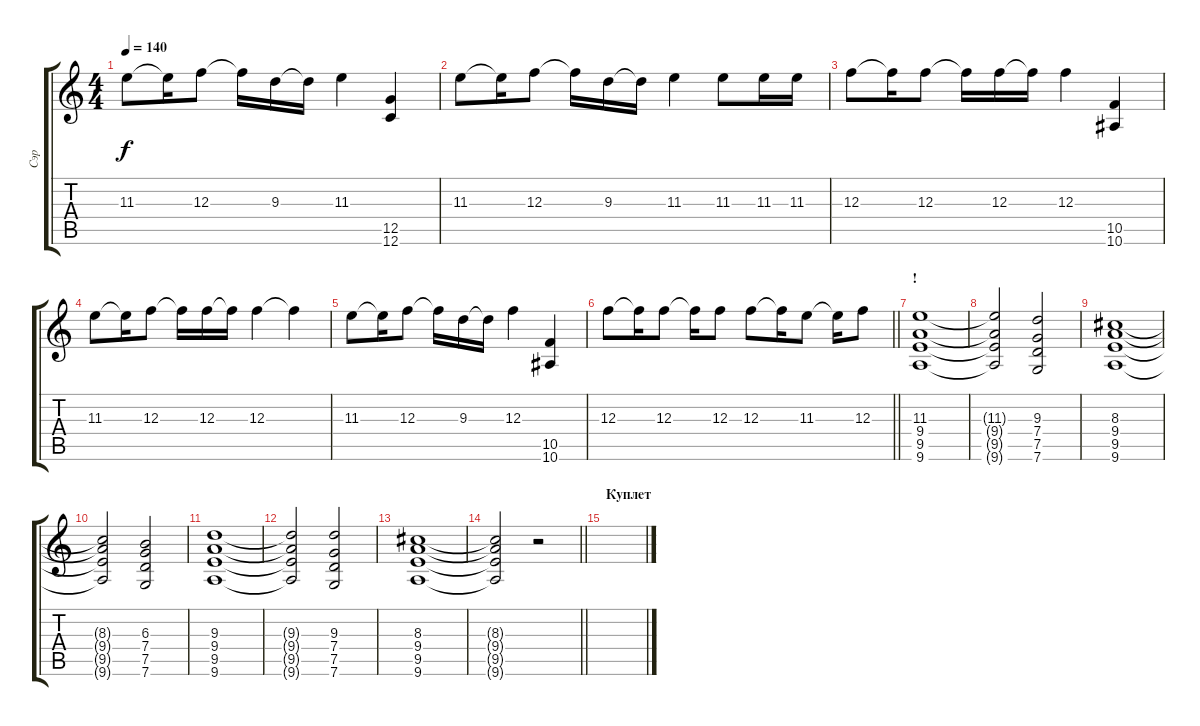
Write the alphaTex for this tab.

\track ("Сэр" "Сэр") {instrument electricguitarclean}
\staff {score tabs}
\tuning (D4 A3 F3 C3 G2 C2) {hide}
\ts (4 4)
\tempo 140
\clef g2
\ks c
11.3.8{dy f} 11.3{t}.16 12.3.8 12.3{t}.16 9.3.16 9.3{t}.16 11.3.4 (12.5 12.6).4 |
11.3.8 11.3{t}.16 12.3.8 12.3{t}.16 9.3.16 9.3{t}.16 11.3.4 11.3.8 11.3.16 11.3.16 |
12.3.8 12.3{t}.16 12.3.8 12.3{t}.16 12.3.16 12.3{t}.16 12.3.4 (10.5 10.6).4 |
11.3.8 11.3{t}.16 12.3.8 12.3{t}.16 12.3.16 12.3{t}.16 12.3.4 12.3{t}.4 |
11.3.8 11.3{t}.16 12.3.8 12.3{t}.16 9.3.16 9.3{t}.16 12.3.4 (10.5 10.6).4 |
\barLineRight lightlight
12.3.8 12.3{t}.16 12.3.8 12.3{t}.16 12.3.8 12.3.8 12.3{t}.16 11.3.8 11.3{t}.16 12.3.8 |
\section ("" "!")
(11.3 9.4 9.5 9.6).1 |
(11.3{t} 9.4{t} 9.5{t} 9.6{t}).2 (9.3 7.4 7.5 7.6).2 |
(8.3 9.4 9.5 9.6).1 |
(8.3{t} 9.4{t} 9.5{t} 9.6{t}).2 (6.3 7.4 7.5 7.6).2 |
(9.3 9.4 9.5 9.6).1 |
(9.3{t} 9.4{t} 9.5{t} 9.6{t}).2 (9.3 7.4 7.5 7.6).2 |
(8.3 9.4 9.5 9.6).1 |
\barLineRight lightlight
(8.3{t} 9.4{t} 9.5{t} 9.6{t}).2 r.2 |
\section ("" "Куплет")
